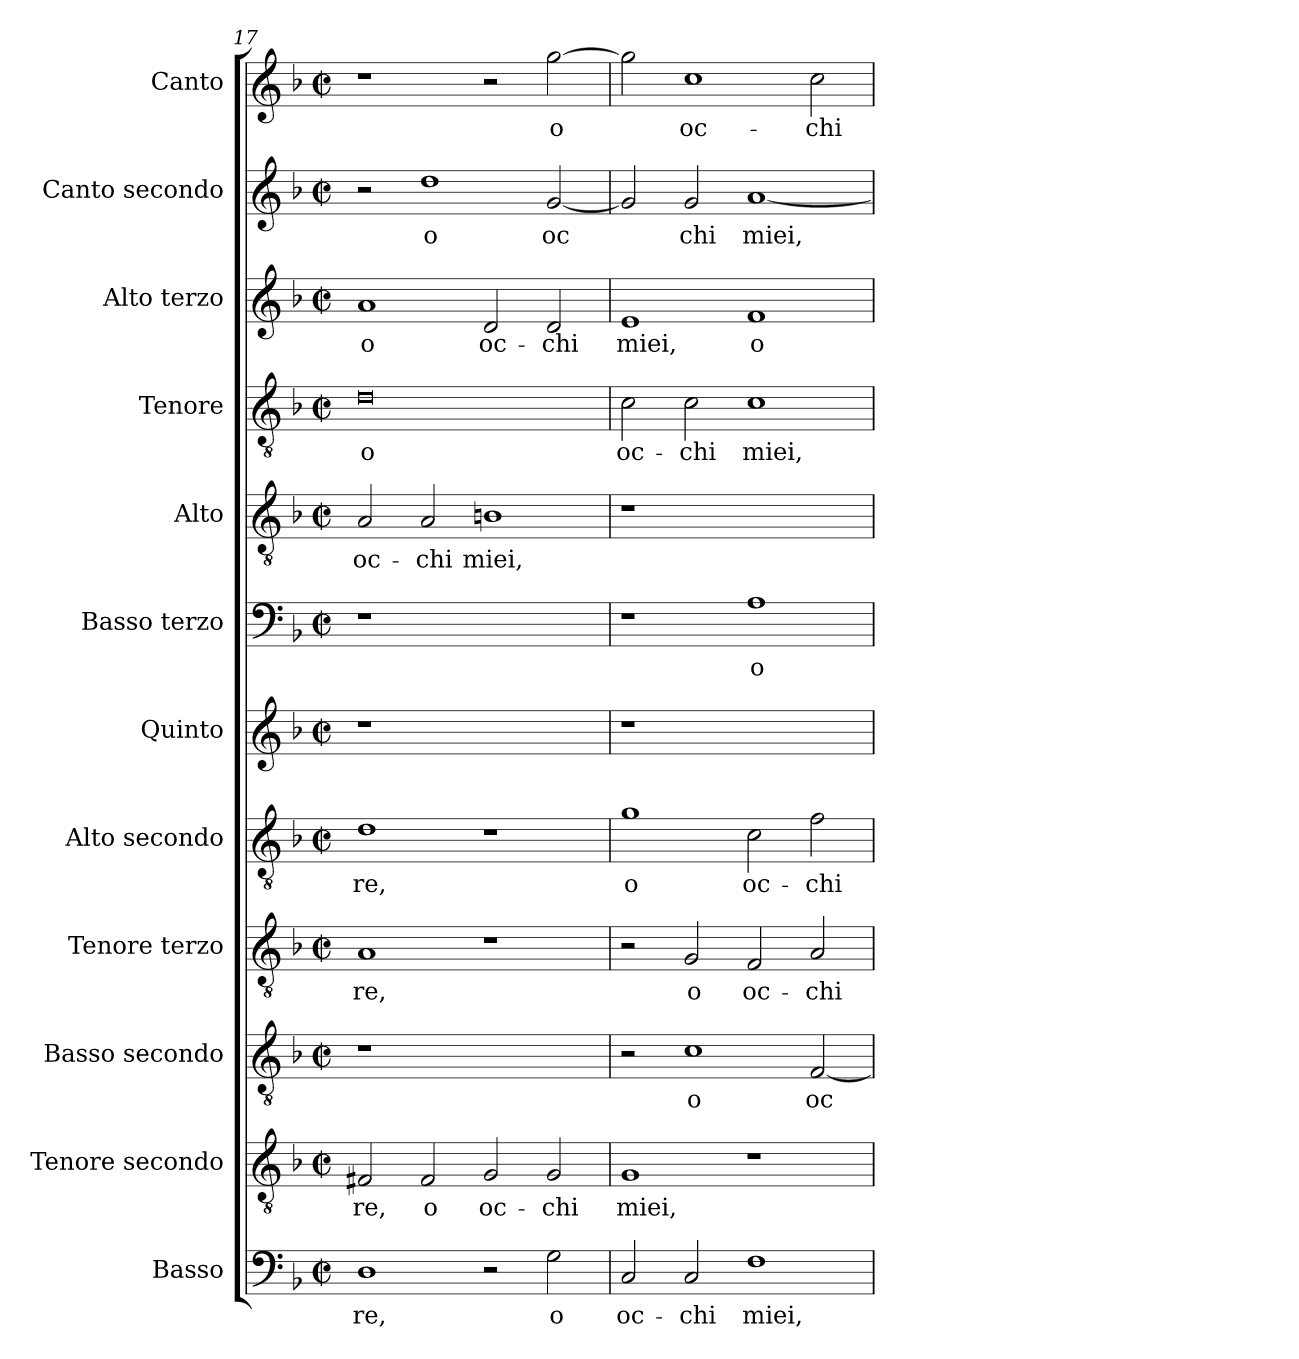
**kern	**text	**kern	**text	**kern	**text	**kern	**text	**kern	**text	**kern	**kern	**text	**kern	**text	**kern	**text	**kern	**text	**kern	**text	**kern	**text
*part12	*part12	*part11	*part11	*part10	*part10	*part9	*part9	*part8	*part8	*part7	*part6	*part6	*part5	*part5	*part4	*part4	*part3	*part3	*part2	*part2	*part1	*part1
*staff12	*staff12	*staff11	*staff11	*staff10	*staff10	*staff9	*staff9	*staff8	*staff8	*staff7	*staff6	*staff6	*staff5	*staff5	*staff4	*staff4	*staff3	*staff3	*staff2	*staff2	*staff1	*staff1
*I"Basso	*	*I"Tenore secondo	*	*I"Basso secondo	*	*I"Tenore terzo	*	*I"Alto secondo	*	*I"Quinto	*I"Basso terzo	*	*I"Alto	*	*I"Tenore	*	*I"Alto terzo	*	*I"Canto secondo	*	*I"Canto	*
*	*	*	*	*	*	*	*	*	*	*I'Q	*	*	*	*	*	*	*	*	*	*	*	*
*clefF4	*	*clefGv2	*	*clefGv2	*	*clefGv2	*	*clefGv2	*	*clefG2	*clefF4	*	*clefGv2	*	*clefGv2	*	*clefG2	*	*clefG2	*	*clefG2	*
*k[b-]	*	*k[b-]	*	*k[b-]	*	*k[b-]	*	*k[b-]	*	*k[b-]	*k[b-]	*	*k[b-]	*	*k[b-]	*	*k[b-]	*	*k[b-]	*	*k[b-]	*
*F:	*	*F:	*	*F:	*	*F:	*	*F:	*	*F:	*F:	*	*F:	*	*F:	*	*F:	*	*F:	*	*F:	*
*M2/2	*	*M2/2	*	*M2/2	*	*M2/2	*	*M2/2	*	*M2/2	*M2/2	*	*M2/2	*	*M2/2	*	*M2/2	*	*M2/2	*	*M2/2	*
*met(c|)	*	*met(c|)	*	*met(c|)	*	*met(c|)	*	*met(c|)	*	*met(c|)	*met(c|)	*	*met(c|)	*	*met(c|)	*	*met(c|)	*	*met(c|)	*	*met(c|)	*
=17	=17	=17	=17	=17	=17	=17	=17	=17	=17	=17	=17	=17	=17	=17	=17	=17	=17	=17	=17	=17	=17	=17
!	!LO:LY:b:cj	!	!LO:LY:b:cj	!	!	!	!LO:LY:b:cj	!	!LO:LY:b:cj	!	!	!	!	!LO:LY:b:rj	!	!LO:LY:b:rj	!	!LO:LY:b:rj	!	!	!	!
1D	-re,	2F#X/	re,	1r	.	1A	-re,	1d	-re,	1r	1r	.	2A/	oc-	0d	o	1a	o	2r	.	1r	.
!	!	!	!LO:LY:b:cj	!	!	!	!	!	!	!	!	!	!	!LO:LY:b:rj	!	!	!	!	!	!LO:LY:b:rj	!	!
.	.	2F#/	o	.	.	.	.	.	.	.	.	.	2A/	-chi	.	.	.	.	1dd	o	.	.
!	!	!	!LO:LY:b:cj	!	!	!	!	!	!	!	!	!	!	!LO:LY:b:rj	!	!	!	!LO:LY:b:rj	!	!	!	!
2r	.	2G/	oc-	1ryy	.	1r	.	1r	.	1ryy	1ryy	.	1Bn	miei,	.	.	2d/	oc-	.	.	2r	.
!	!LO:LY:b:cj	!	!LO:LY:b:cj	!	!	!	!	!	!	!	!	!	!	!	!	!	!	!LO:LY:b:rj	!	!LO:LY:b:rj	!	!LO:LY:b:cj
2G\	o	2G/	-chi	.	.	.	.	.	.	.	.	.	.	.	.	.	2d/	-chi	[<2g/	oc-	[>2gg\	o
=18	=18	=18	=18	=18	=18	=18	=18	=18	=18	=18	=18	=18	=18	=18	=18	=18	=18	=18	=18	=18	=18	=18
!	!LO:LY:b:cj	!	!LO:LY:b:cj	!	!	!	!	!	!LO:LY:b:cj	!	!	!	!	!	!	!LO:LY:b:rj	!	!LO:LY:b:rj	!	!LO:LY:b:rj	!	!LO:LY:b:cj
2C/	oc-	1G	miei,	2r	.	2r	.	1g	o	1r	1r	.	1r	.	2c\	oc-	1e	miei,	2g/]	--	2gg\]	.
!	!LO:LY:b:cj	!	!	!	!LO:LY:b:cj	!	!LO:LY:b:cj	!	!	!	!	!	!	!	!	!LO:LY:b:rj	!	!	!	!LO:LY:b:rj	!	!LO:LY:b:cj
2C/	-chi	.	.	1c	o	2G/	o	.	.	.	.	.	.	.	2c\	-chi	.	.	2g/	-chi	1cc	oc-
!	!LO:LY:b:cj	!	!	!	!	!	!LO:LY:b:cj	!	!LO:LY:b:cj	!	!	!LO:LY:b:rj	!	!	!	!LO:LY:b:rj	!	!LO:LY:b:rj	!	!LO:LY:b:rj	!	!
1F	miei,	1r	.	.	.	2F/	oc-	2c\	oc-	1ryy	1A	o	1ryy	.	1c	miei,	1f	o	[<1a	miei,	.	.
!	!	!	!	!	!LO:LY:b:cj	!	!LO:LY:b:cj	!	!LO:LY:b:cj	!	!	!	!	!	!	!	!	!	!	!	!	!LO:LY:b:cj
.	.	.	.	[<2F/	oc-	2A/	-chi	2f\	-chi	.	.	.	.	.	.	.	.	.	.	.	2cc\	-chi
=	=	=	=	=	=	=	=	=	=	=	=	=	=	=	=	=	=	=	=	=	=	=
*-	*-	*-	*-	*-	*-	*-	*-	*-	*-	*-	*-	*-	*-	*-	*-	*-	*-	*-	*-	*-	*-	*-
